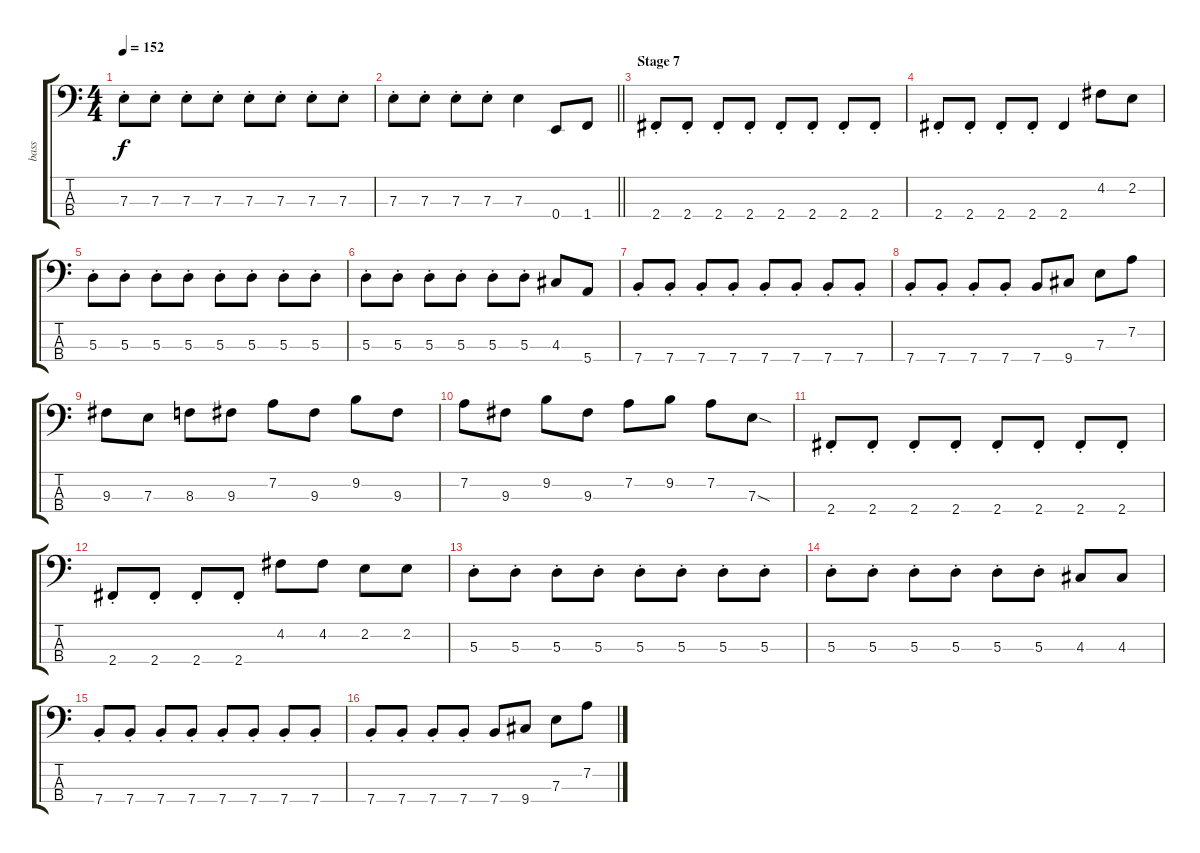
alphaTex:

\track ("bass" "bass") {instrument electricbassfinger}
\staff {score tabs}
\tuning (G2 D2 A1 E1) {hide}
\ts (4 4)
\tempo 152
\clef f4
\ks c
7.3{st}.8{dy f} 7.3{st}.8 7.3{st}.8 7.3{st}.8 7.3{st}.8 7.3{st}.8 7.3{st}.8 7.3{st}.8 |
\barLineRight lightlight
7.3{st}.8 7.3{st}.8 7.3{st}.8 7.3{st}.8 7.3.4 0.4.8 1.4.8 |
\section ("" "Stage 7")
2.4{st}.8 2.4{st}.8 2.4{st}.8 2.4{st}.8 2.4{st}.8 2.4{st}.8 2.4{st}.8 2.4{st}.8 |
2.4{st}.8 2.4{st}.8 2.4{st}.8 2.4{st}.8 2.4.4 4.2.8 2.2.8 |
5.3{st}.8 5.3{st}.8 5.3{st}.8 5.3{st}.8 5.3{st}.8 5.3{st}.8 5.3{st}.8 5.3{st}.8 |
5.3{st}.8 5.3{st}.8 5.3{st}.8 5.3{st}.8 5.3{st}.8 5.3{st}.8 4.3.8 5.4.8 |
7.4{st}.8 7.4{st}.8 7.4{st}.8 7.4{st}.8 7.4{st}.8 7.4{st}.8 7.4{st}.8 7.4{st}.8 |
7.4{st}.8 7.4{st}.8 7.4{st}.8 7.4{st}.8 7.4.8 9.4.8 7.3.8 7.2.8 |
9.3.8 7.3.8 8.3.8 9.3.8 7.2.8 9.3.8 9.2.8 9.3.8 |
7.2.8 9.3.8 9.2.8 9.3.8 7.2.8 9.2.8 7.2.8 7.3{sod}.8 |
2.4{st}.8 2.4{st}.8 2.4{st}.8 2.4{st}.8 2.4{st}.8 2.4{st}.8 2.4{st}.8 2.4{st}.8 |
2.4{st}.8 2.4{st}.8 2.4{st}.8 2.4{st}.8 4.2.8 4.2.8 2.2.8 2.2.8 |
5.3{st}.8 5.3{st}.8 5.3{st}.8 5.3{st}.8 5.3{st}.8 5.3{st}.8 5.3{st}.8 5.3{st}.8 |
5.3{st}.8 5.3{st}.8 5.3{st}.8 5.3{st}.8 5.3{st}.8 5.3{st}.8 4.3.8 4.3.8 |
7.4{st}.8 7.4{st}.8 7.4{st}.8 7.4{st}.8 7.4{st}.8 7.4{st}.8 7.4{st}.8 7.4{st}.8 |
7.4{st}.8 7.4{st}.8 7.4{st}.8 7.4{st}.8 7.4.8 9.4.8 7.3.8 7.2.8
